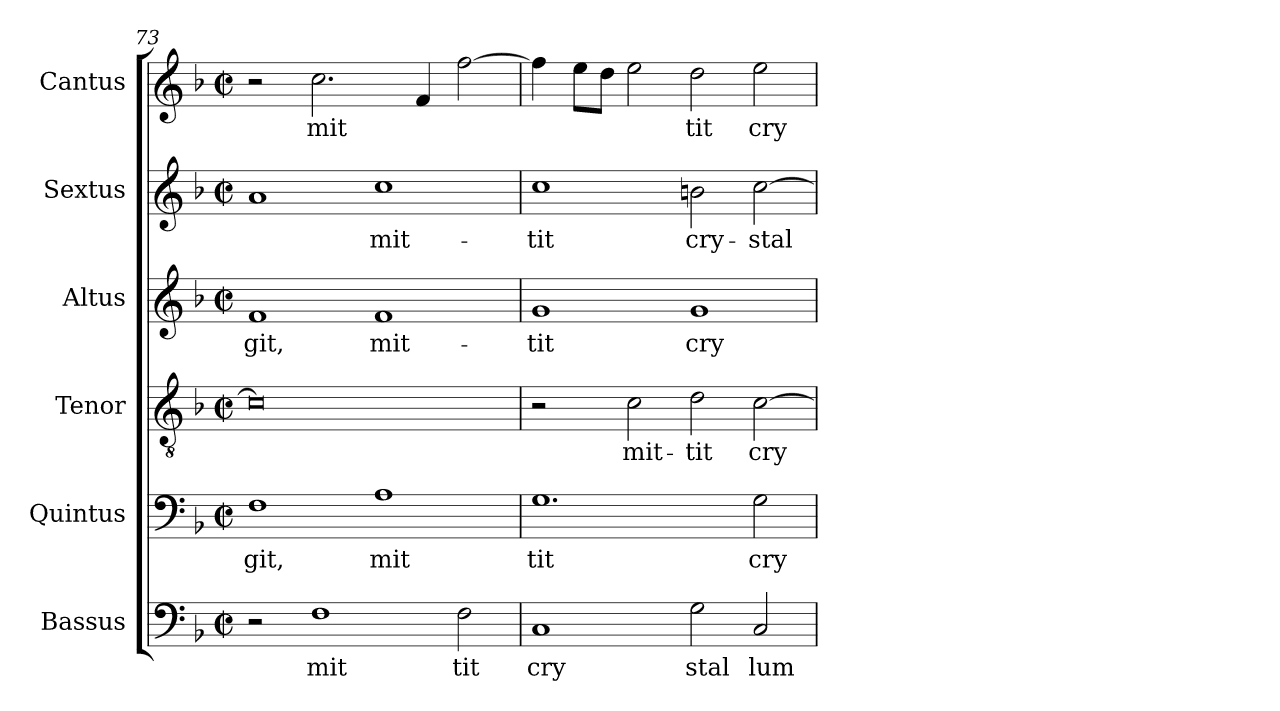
**kern	**text	**kern	**text	**kern	**text	**kern	**text	**kern	**text	**kern	**text
*part6	*part6	*part5	*part5	*part4	*part4	*part3	*part3	*part2	*part2	*part1	*part1
*staff6	*staff6	*staff5	*staff5	*staff4	*staff4	*staff3	*staff3	*staff2	*staff2	*staff1	*staff1
*I"Bassus	*	*I"Quintus	*	*I"Tenor	*	*I"Altus	*	*I"Sextus	*	*I"Cantus	*
*I'Bassus	*	*I'Quintus	*	*I'Tenor	*	*I'Altus	*	*I'Sextus	*	*I'Cantus	*
*clefF4	*	*clefF4	*	*clefGv2	*	*clefG2	*	*clefG2	*	*clefG2	*
*k[b-]	*	*k[b-]	*	*k[b-]	*	*k[b-]	*	*k[b-]	*	*k[b-]	*
*F:	*	*F:	*	*F:	*	*F:	*	*F:	*	*F:	*
*M2/2	*	*M2/2	*	*M2/2	*	*M2/2	*	*M2/2	*	*M2/2	*
*met(c|)	*	*met(c|)	*	*met(c|)	*	*met(c|)	*	*met(c|)	*	*met(c|)	*
=73	=73	=73	=73	=73	=73	=73	=73	=73	=73	=73	=73
!	!	!	!LO:LY:b:cj	!	!	!	!LO:LY:b:cj	!	!	!	!
2r	.	1F	git,	0c]	.	1f	-git,	1a	.	2r	.
!	!LO:LY:b:cj	!	!	!	!	!	!	!	!	!	!LO:LY:b
1F	mit	.	.	.	.	.	.	.	.	2.cc\	mit
!	!	!	!LO:LY:b:cj	!	!	!	!LO:LY:b:cj	!	!LO:LY:b:cj	!	!
.	.	1A	mit	.	.	1f	mit-	1cc	mit-	.	.
.	.	.	.	.	.	.	.	.	.	4f/	.
!	!LO:LY:b:cj	!	!	!	!	!	!	!	!	!	!
2F\	tit	.	.	.	.	.	.	.	.	[>2ff\	.
=74	=74	=74	=74	=74	=74	=74	=74	=74	=74	=74	=74
!	!LO:LY:b:cj	!	!LO:LY:b:cj	!	!	!	!LO:LY:b:cj	!	!LO:LY:b:cj	!	!
1C	cry	1.G	tit	2r	.	1g	-tit	1cc	-tit	4ff\]	.
.	.	.	.	.	.	.	.	.	.	8ee\L	.
.	.	.	.	.	.	.	.	.	.	8dd\J	.
!	!	!	!	!	!LO:LY:b:cj	!	!	!	!	!	!
.	.	.	.	2c\	mit-	.	.	.	.	2ee\	.
!	!LO:LY:b:cj	!	!	!	!LO:LY:b:cj	!	!LO:LY:b:cj	!	!LO:LY:b:cj	!	!LO:LY:b:cj
2G\	stal	.	.	2d\	-tit	1g	cry-	2bn\	cry-	2dd\	tit
!	!LO:LY:b:cj	!	!LO:LY:b:cj	!	!LO:LY:b	!	!	!	!LO:LY:b	!	!LO:LY:b:cj
2C/	lum	2G\	cry	[>2c\	cry-	.	.	[>2cc\	-stal-	2ee\	cry
=	=	=	=	=	=	=	=	=	=	=	=
*-	*-	*-	*-	*-	*-	*-	*-	*-	*-	*-	*-
